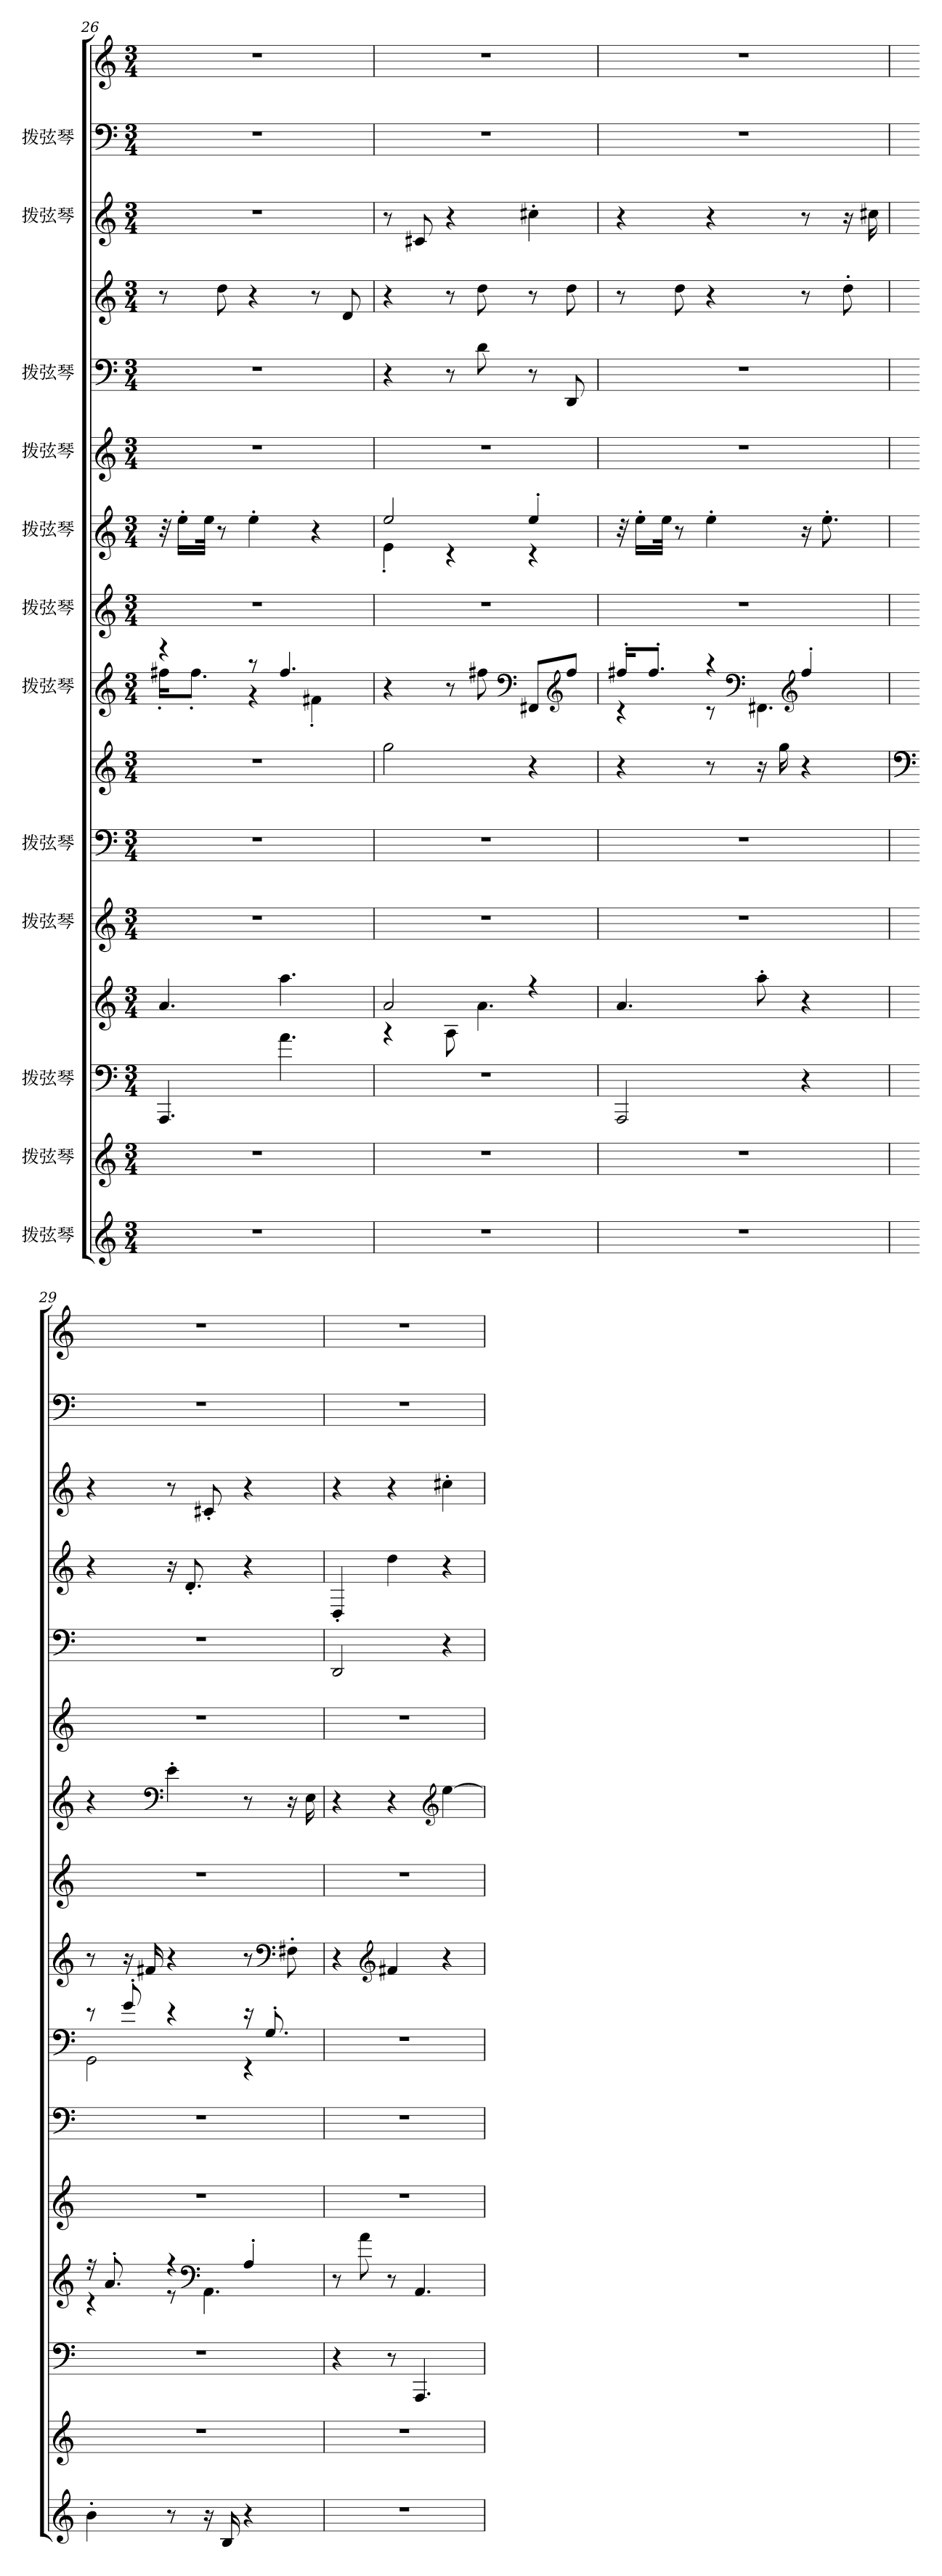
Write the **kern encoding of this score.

**kern	**kern	**kern	**kern	**kern	**kern	**kern	**kern	**kern	**kern	**kern	**kern	**kern	**kern	**kern	**kern
*part12	*part11	*part10	*part10	*part9	*part8	*part8	*part7	*part6	*part5	*part4	*part3	*part3	*part2	*part1	*part1
*staff16	*staff15	*staff14	*staff13	*staff12	*staff11	*staff10	*staff9	*staff8	*staff7	*staff6	*staff5	*staff4	*staff3	*staff2	*staff1
*I"拨弦琴	*I"拨弦琴	*I"拨弦琴	*	*I"拨弦琴	*I"拨弦琴	*	*I"拨弦琴	*I"拨弦琴	*I"拨弦琴	*I"拨弦琴	*I"拨弦琴	*	*I"拨弦琴	*I"拨弦琴	*
*clefG2	*clefG2	*clefF4	*clefG2	*clefG2	*clefF4	*clefG2	*clefG2	*clefG2	*clefG2	*clefG2	*clefF4	*clefG2	*clefG2	*clefF4	*clefG2
*k[]	*k[]	*k[]	*k[]	*k[]	*k[]	*k[]	*k[]	*k[]	*k[]	*k[]	*k[]	*k[]	*k[]	*k[]	*k[]
*M3/4	*M3/4	*M3/4	*M3/4	*M3/4	*M3/4	*M3/4	*M3/4	*M3/4	*M3/4	*M3/4	*M3/4	*M3/4	*M3/4	*M3/4	*M3/4
=26	=26	=26	=26	=26	=26	=26	=26	=26	=26	=26	=26	=26	=26	=26	=26
*	*	*	*	*	*	*	*^	*	*	*	*	*	*	*	*
2.r	2.r	4.AAA/	4.a/	2.r	2.r	2.r	4r	16ff#X'\KL	2.r	32r	2.r	2.r	8r	2.r	2.r	2.r
.	.	.	.	.	.	.	.	.	.	16ee'\LL	.	.	.	.	.	.
.	.	.	.	.	.	.	.	8.ff#'\J	.	.	.	.	.	.	.	.
.	.	.	.	.	.	.	.	.	.	32ee\JJk	.	.	.	.	.	.
.	.	.	.	.	.	.	.	.	.	8r	.	.	8dd\	.	.	.
.	.	.	.	.	.	.	8r	4r	.	4ee'\	.	.	4r	.	.	.
.	.	4.a\	4.aa\	.	.	.	4.ff#/	.	.	.	.	.	.	.	.	.
.	.	.	.	.	.	.	.	4f#X'\	.	4r	.	.	8r	.	.	.
.	.	.	.	.	.	.	.	.	.	.	.	.	8d/	.	.	.
*	*	*	*	*	*	*	*v	*v	*	*	*	*	*	*	*	*
!!LO:PB:g=z
=27	=27	=27	=27	=27	=27	=27	=27	=27	=27	=27	=27	=27	=27	=27	=27
*	*	*	*^	*	*	*	*	*	*^	*	*	*	*	*	*
2.r	2.r	2.r	2a/	4r	2.r	2.r	2gg\	4r	2.r	2ee/	4e'\	2.r	4r	4r	8r	2.r	2.r
.	.	.	.	.	.	.	.	.	.	.	.	.	.	.	8c#X/	.	.
.	.	.	.	8A\	.	.	.	8r	.	.	4r	.	8r	8r	4r	.	.
.	.	.	.	4.a\	.	.	.	8ff#X\	.	.	.	.	8d\	8dd\	.	.	.
*	*	*	*	*	*	*	*	*clefF4	*	*	*	*	*	*	*	*	*
.	.	.	4r	.	.	.	4r	8FF#X/L	.	4ee'/	4r	.	8r	8r	4cc#X'\	.	.
*	*	*	*	*	*	*	*	*clefG2	*	*	*	*	*	*	*	*	*
.	.	.	.	.	.	.	.	8ff#/J	.	.	.	.	8DD/	8dd\	.	.	.
*	*	*	*v	*v	*	*	*	*	*	*v	*v	*	*	*	*	*	*
=28	=28	=28	=28	=28	=28	=28	=28	=28	=28	=28	=28	=28	=28	=28	=28
*	*	*	*	*	*	*	*^	*	*	*	*	*	*	*	*
2.r	2.r	2AAA/	4.a/	2.r	2.r	4r	16ff#X'/KL	4r	2.r	32r	2.r	2.r	8r	4r	2.r	2.r
.	.	.	.	.	.	.	.	.	.	16ee'\LL	.	.	.	.	.	.
.	.	.	.	.	.	.	8.ff#'/J	.	.	.	.	.	.	.	.	.
.	.	.	.	.	.	.	.	.	.	32ee\JJk	.	.	.	.	.	.
.	.	.	.	.	.	.	.	.	.	8r	.	.	8dd\	.	.	.
.	.	.	.	.	.	8r	4r	8r	.	4ee'\	.	.	4r	4r	.	.
*	*	*	*	*	*	*	*clefF4	*	*	*	*	*	*	*	*	*
.	.	.	8aa'\	.	.	16r	.	4.FF#X\	.	.	.	.	.	.	.	.
.	.	.	.	.	.	16gg\	.	.	.	.	.	.	.	.	.	.
*	*	*	*	*	*	*	*clefG2	*	*	*	*	*	*	*	*	*
.	.	4r	4r	.	.	4r	4ff#'/	.	.	16r	.	.	8r	8r	.	.
.	.	.	.	.	.	.	.	.	.	8.ee'\	.	.	.	.	.	.
.	.	.	.	.	.	.	.	.	.	.	.	.	8dd'\	16r	.	.
.	.	.	.	.	.	.	.	.	.	.	.	.	.	16cc#X\	.	.
*	*	*	*	*	*	*	*v	*v	*	*	*	*	*	*	*	*
!!LO:PB:g=z
=29	=29	=29	=29	=29	=29	=29	=29	=29	=29	=29	=29	=29	=29	=29	=29
*	*	*	*	*	*	*clefF4	*	*	*	*	*	*	*	*	*
*	*	*	*^	*	*	*^	*	*	*	*	*	*	*	*	*
4b'\	2.r	2.r	16r	4r	2.r	2.r	8r	2GG\	8r	2.r	4r	2.r	2.r	4r	4r	2.r	2.r
.	.	.	8.a'/	.	.	.	.	.	.	.	.	.	.	.	.	.	.
.	.	.	.	.	.	.	8g'/	.	16r	.	.	.	.	.	.	.	.
.	.	.	.	.	.	.	.	.	16f#X/	.	.	.	.	.	.	.	.
*	*	*	*	*	*	*	*	*	*	*	*clefF4	*	*	*	*	*	*
8r	.	.	4r	8r	.	.	4r	.	4r	.	4e'\	.	.	16r	8r	.	.
.	.	.	.	.	.	.	.	.	.	.	.	.	.	8.d'/	.	.	.
*	*	*	*clefF4	*	*	*	*	*	*	*	*	*	*	*	*	*	*
16r	.	.	.	4.AA\	.	.	.	.	.	.	.	.	.	.	8c#X'/	.	.
16B/	.	.	.	.	.	.	.	.	.	.	.	.	.	.	.	.	.
4r	.	.	4A'/	.	.	.	16r	4r	8r	.	8r	.	.	4r	4r	.	.
.	.	.	.	.	.	.	8.G'/	.	.	.	.	.	.	.	.	.	.
*	*	*	*	*	*	*	*	*	*clefF4	*	*	*	*	*	*	*	*
.	.	.	.	.	.	.	.	.	8F#X'\	.	16r	.	.	.	.	.	.
.	.	.	.	.	.	.	.	.	.	.	16E\	.	.	.	.	.	.
*	*	*	*v	*v	*	*	*v	*v	*	*	*	*	*	*	*	*	*
=30	=30	=30	=30	=30	=30	=30	=30	=30	=30	=30	=30	=30	=30	=30	=30
2.r	2.r	4r	8r	2.r	2.r	2.r	4r	2.r	4r	2.r	2DD/	4D'/	4r	2.r	2.r
.	.	.	8a\	.	.	.	.	.	.	.	.	.	.	.	.
*	*	*	*	*	*	*	*clefG2	*	*	*	*	*	*	*	*
.	.	8r	8r	.	.	.	4f#X/	.	4r	.	.	4dd\	4r	.	.
.	.	4.AAA/	4.AA/	.	.	.	.	.	.	.	.	.	.	.	.
*	*	*	*	*	*	*	*	*	*clefG2	*	*	*	*	*	*
.	.	.	.	.	.	.	4r	.	[4ee\	.	4r	4r	4cc#X'\	.	.
=	=	=	=	=	=	=	=	=	=	=	=	=	=	=	=
*-	*-	*-	*-	*-	*-	*-	*-	*-	*-	*-	*-	*-	*-	*-	*-
